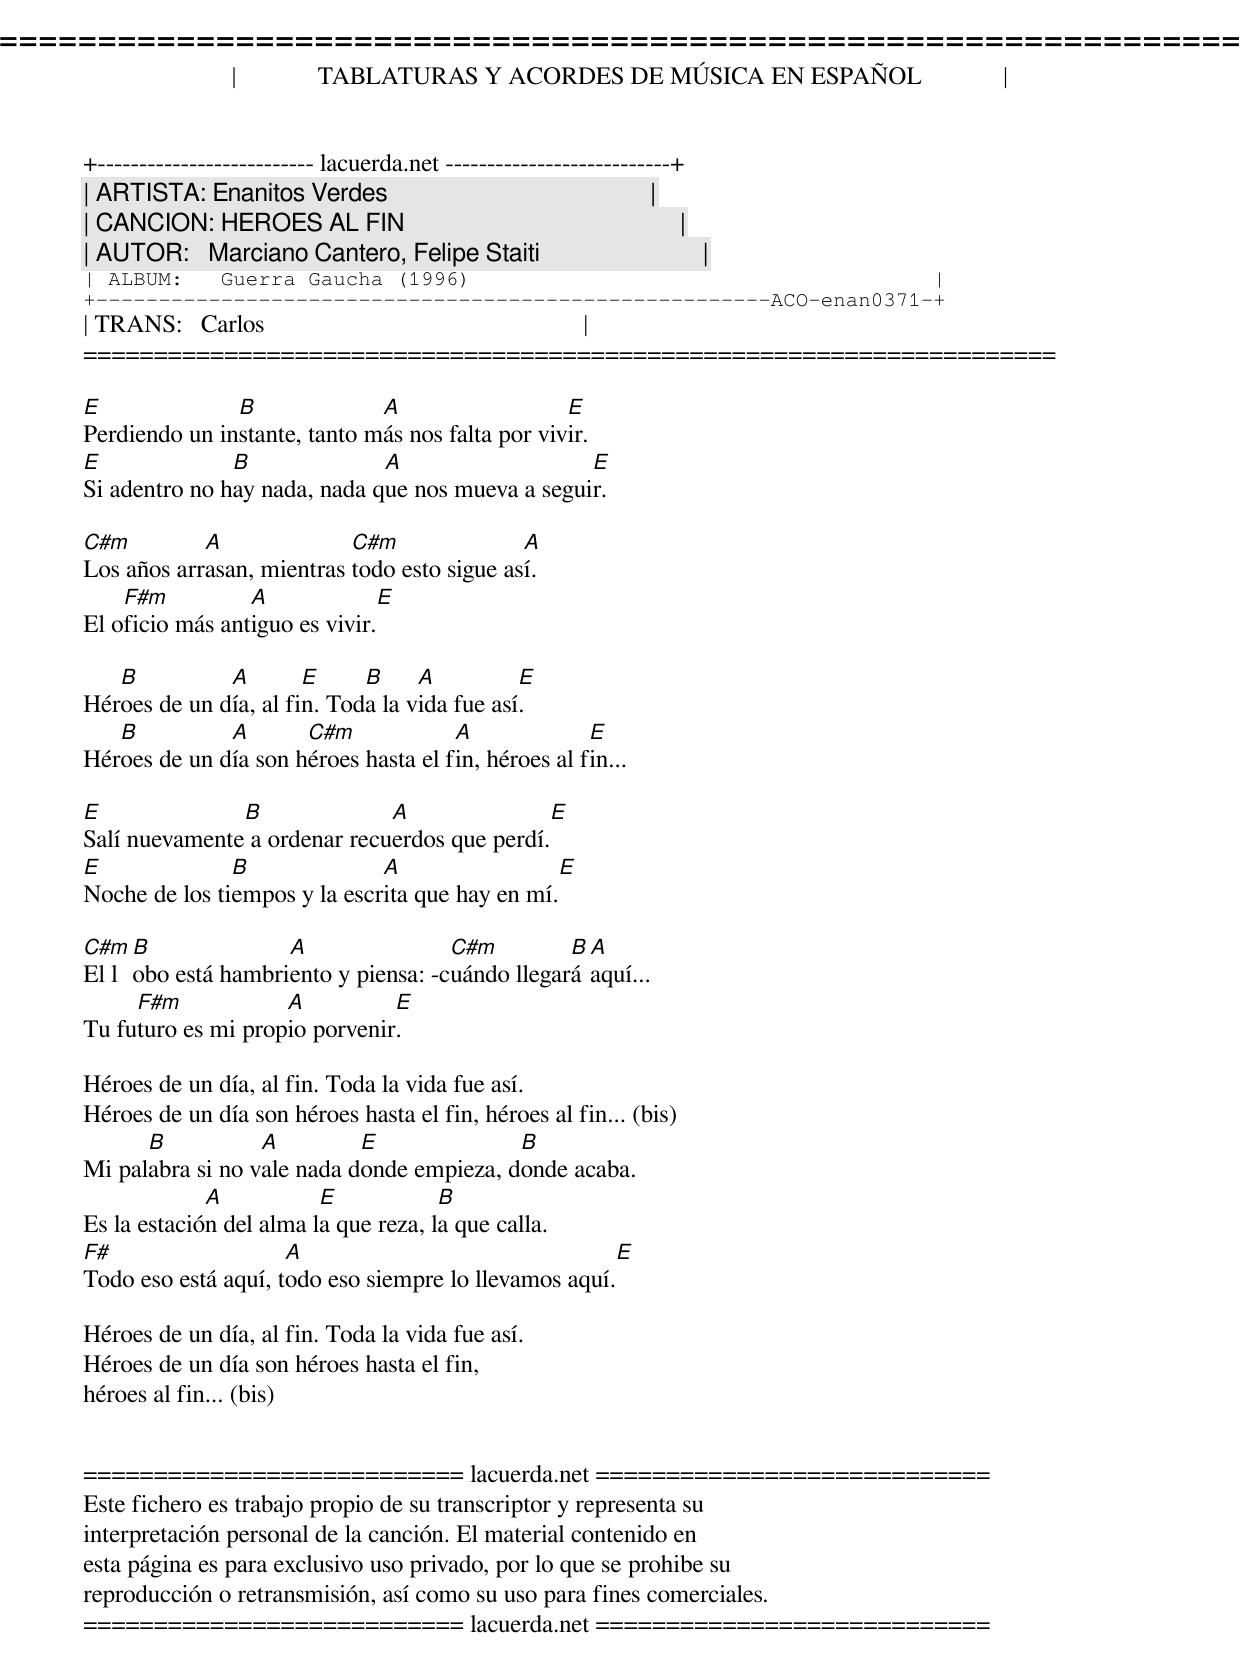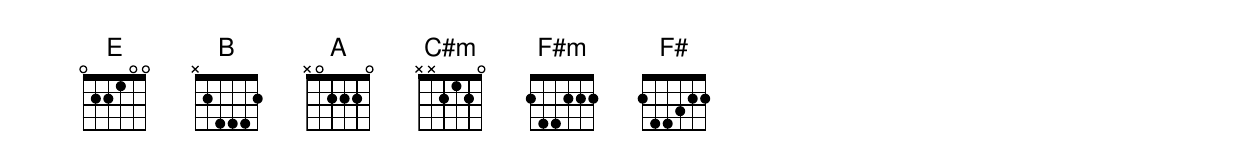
=====================================================================
|             TABLATURAS Y ACORDES DE MÚSICA EN ESPAÑOL             |
+-------------------------- lacuerda.net ---------------------------+
| ARTISTA: Enanitos Verdes                                          |
| CANCION: HEROES AL FIN                                            |
| AUTOR:   Marciano Cantero, Felipe Staiti                          |
| ALBUM:   Guerra Gaucha (1996)                                     |
+------------------------------------------------------ACO-enan0371-+
| TRANS:   Carlos                                                   |
=====================================================================

E              B              A                   E
Perdiendo un instante, tanto más nos falta por vivir.
E              B              A                   E
Si adentro no hay nada, nada que nos mueva a seguir.

C#m         A              C#m               A
Los años arrasan, mientras todo esto sigue así.
    F#m          A             E
El oficio más antiguo es vivir.

   B          A        E     B     A          E
Héroes de un día, al fin. Toda la vida fue así.
   B          A       C#m             A              E
Héroes de un día son héroes hasta el fin, héroes al fin...

E              B              A                   E
Salí nuevamente a ordenar recuerdos que perdí.
E              B              A                   E
Noche de los tiempos y la escrita que hay en mí.

C#m B              A                C#m         B A
El lobo está hambriento y piensa: -cuándo llegará aquí...
     F#m            A          E
Tu futuro es mi propio porvenir.

Héroes de un día, al fin. Toda la vida fue así.
Héroes de un día son héroes hasta el fin, héroes al fin... (bis)
      B           A         E              B
Mi palabra si no vale nada donde empieza, donde acaba.
             A           E            B
Es la estación del alma la que reza, la que calla.
F#                   A                                E
Todo eso está aquí, todo eso siempre lo llevamos aquí.

Héroes de un día, al fin. Toda la vida fue así.
Héroes de un día son héroes hasta el fin,
héroes al fin... (bis)


=========================== lacuerda.net ============================
Este fichero es trabajo propio de su transcriptor y representa su
interpretación personal de la canción. El material contenido en
esta página es para exclusivo uso privado, por lo que se prohibe su
reproducción o retransmisión, así como su uso para fines comerciales.
=========================== lacuerda.net ============================
